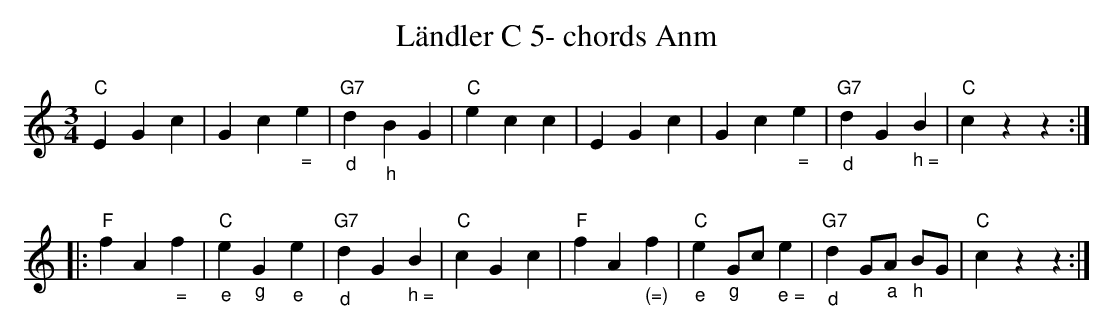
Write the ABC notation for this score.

X:1
T:L\"andler C 5- chords Anm
M:3/4
L:1/4
K:Cmaj%%MIDI gchordon
"C"EGc | Gc"_ ="e | "G7""_d"d"_h"BG | "C"ecc | EGc | Gc"_ ="e | "G7""_d"dG"_ h ="B | "C"czz ::
"" "F"fA"_ ="f | "C""_e"e"_g"G"_e"e | "G7""_d"dG"_ h ="B | "C"cGc | "F"fA"_ (=)"f | "C""_e"e"_g"G/2c/2"_ e ="e | "G7""_d"d G/2"_a"A/2 "_h"B/2G/2 | "C"czz :|
